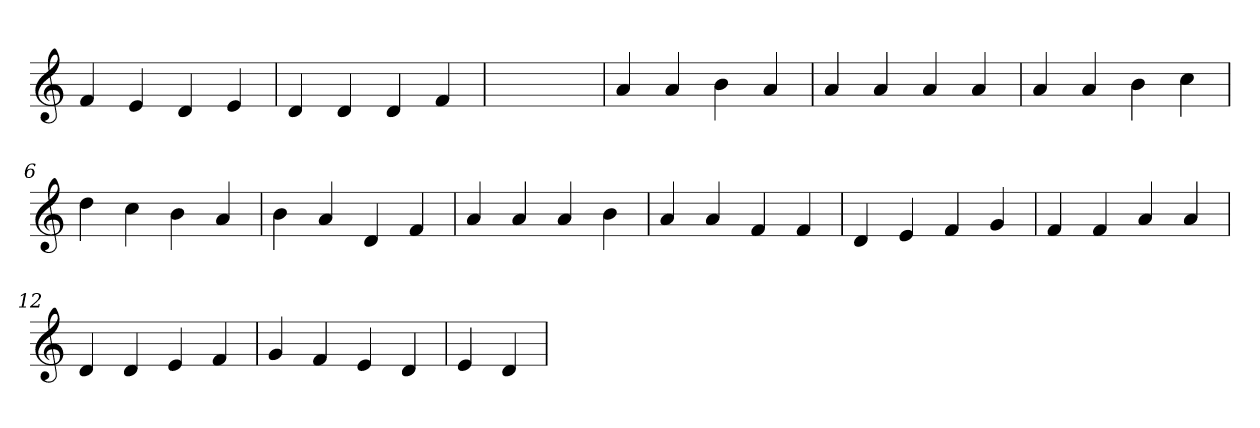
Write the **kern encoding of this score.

**kern
*part1
*staff1
*clefG2
=1
4f
4e
4d
4e
=2
4d
4d
4d
4f
=3
1ryy
=3
4a
4a
4b
4a
=4
4a
4a
4a
4a
=5
4a
4a
4b
4cc
=6
4dd
4cc
4b
4a
=7
4b
4a
4d
4f
=8
4a
4a
4a
4b
=9
4a
4a
4f
4f
=10
4d
4e
4f
4g
=11
4f
4f
4a
4a
=12
4d
4d
4e
4f
=13
4g
4f
4e
4d
=14
4e
4d
=
*-
